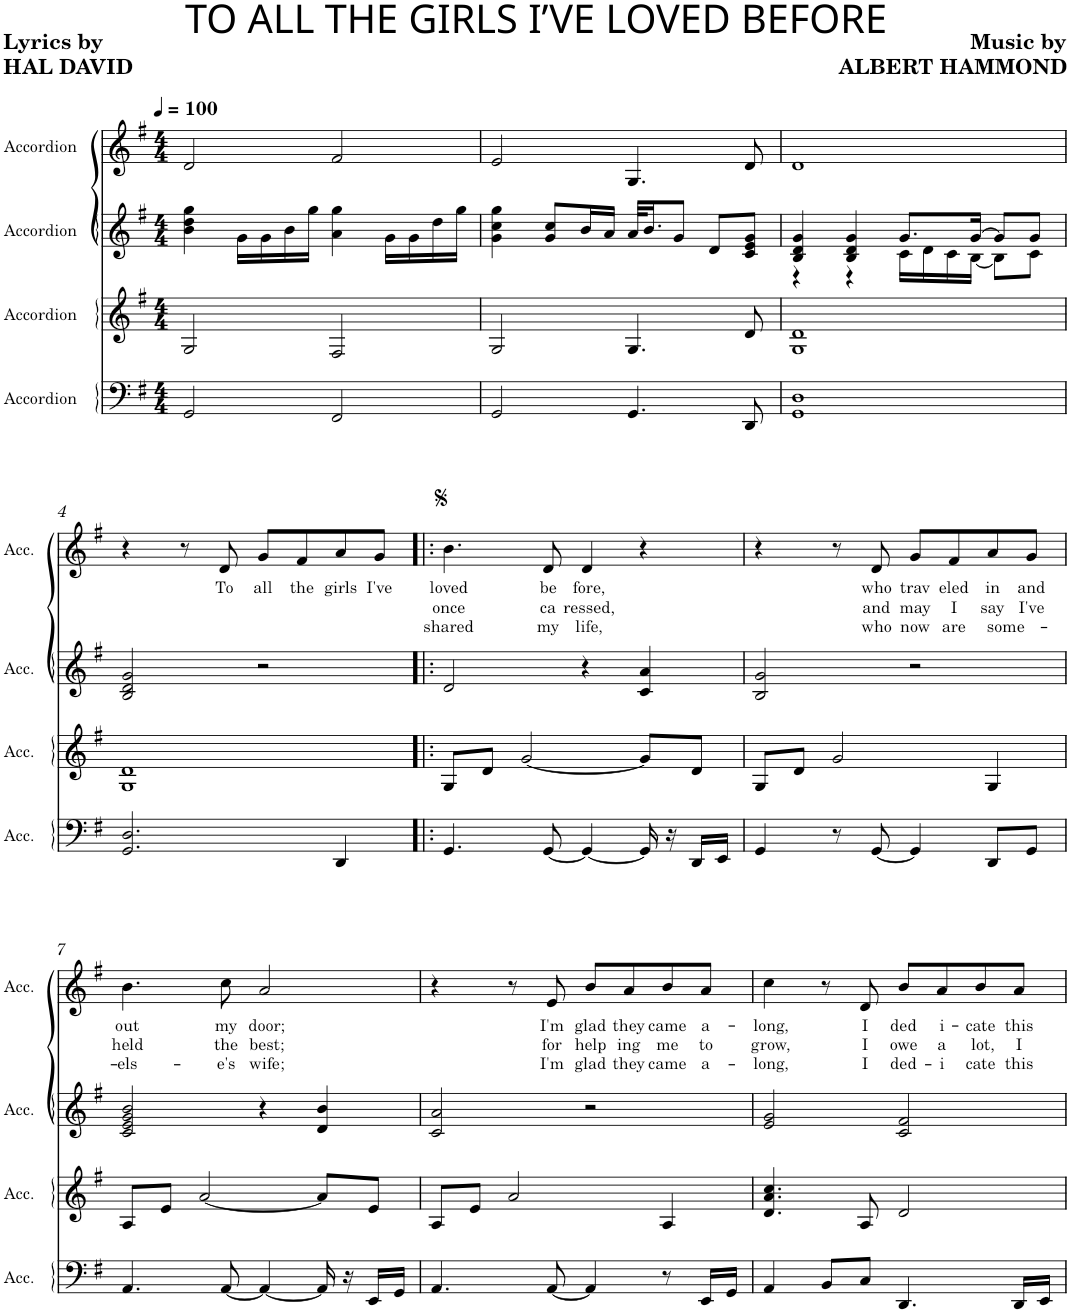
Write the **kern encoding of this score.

**kern	**kern	**kern	**kern	**text	**text	**text
*part4	*part3	*part2	*part1	*part1	*part1	*part1
*staff4	*staff3	*staff2	*staff1	*staff1	*staff1	*staff1
*I"Accordion	*I"Accordion	*I"Accordion	*I"Accordion	*	*	*
*I'Acc.	*I'Acc.	*I'Acc.	*I'Acc.	*	*	*
*clefF4	*clefG2	*clefG2	*clefG2	*	*	*
*k[f#]	*k[f#]	*k[f#]	*k[f#]	*	*	*
*M4/4	*M4/4	*M4/4	*M4/4	*	*	*
*MM100	*MM100	*MM100	*MM100	*	*	*
=1	=1	=1	=1	=1	=1	=1
2GG/	2G/	4b\ 4dd\ 4gg\	2d/	.	.	.
.	.	16g\LL	.	.	.	.
.	.	16g\	.	.	.	.
.	.	16b\	.	.	.	.
.	.	16gg\JJ	.	.	.	.
2FF#/	2F#/	4a\ 4gg\	2f#/	.	.	.
.	.	16g\LL	.	.	.	.
.	.	16g\	.	.	.	.
.	.	16dd\	.	.	.	.
.	.	16gg\JJ	.	.	.	.
=2	=2	=2	=2	=2	=2	=2
2GG/	2G/	4g\ 4cc\ 4gg\	2e/	.	.	.
.	.	8g/ 8cc/L	.	.	.	.
.	.	16b/L	.	.	.	.
.	.	16a/JJ	.	.	.	.
4.GG/	4.G/	32a/KLL	4.G/	.	.	.
.	.	16.b/J	.	.	.	.
.	.	8g/J	.	.	.	.
.	.	8d/L	.	.	.	.
8DD/	8d/	8c/ 8e/ 8g/J	8d/	.	.	.
=3	=3	=3	=3	=3	=3	=3
*	*	*^	*	*	*	*
1GG 1D	1G 1d	4B/ 4d/ 4g/	4r	1d	.	.	.
.	.	4B/ 4d/ 4g/	4r	.	.	.	.
.	.	8.g/L	16c\LL	.	.	.	.
.	.	.	16d\	.	.	.	.
.	.	.	16c\	.	.	.	.
.	.	[16g/Jk	[16B\JJ	.	.	.	.
.	.	8g/L]	8B\L]	.	.	.	.
.	.	8g/J	8c\J	.	.	.	.
*	*	*v	*v	*	*	*	*
!!LO:LB:g=z
=4	=4	=4	=4	=4	=4	=4
2.GG/ 2.D/	1G 1d	2B/ 2d/ 2g/	4r	.	.	.
.	.	.	8r	.	.	.
!	!	!	!	!LO:LY:b	!	!
.	.	.	8d/	To	.	.
!	!	!	!	!LO:LY:b	!	!
.	.	2r	8g/L	all	.	.
!	!	!	!	!LO:LY:b	!	!
.	.	.	8f#/	the	.	.
!	!	!	!	!LO:LY:b	!	!
4DD/	.	.	8a/	girls	.	.
!	!	!	!	!LO:LY:b	!	!
.	.	.	8g/J	I've	.	.
=5!|:	=5!|:	=5!|:	=5!|:	=5!|:	=5!|:	=5!|:
!	!	!	!	!LO:LY:b	!LO:LY:b	!LO:LY:b
4.GG/	8G/L	2d/	4.b\	loved	once	shared
.	8d/J	.	.	.	.	.
.	[2g/	.	.	.	.	.
!	!	!	!	!LO:LY:b	!LO:LY:b	!LO:LY:b
[8GG/	.	.	8d/	be	ca	my
!	!	!	!	!LO:LY:b	!LO:LY:b	!LO:LY:b
4GG/_	.	4r	4d/	fore,	ressed,	life,
16GG/]	8g/L]	4c/ 4a/	4r	.	.	.
16r	.	.	.	.	.	.
16DD/LL	8d/J	.	.	.	.	.
16EE/JJ	.	.	.	.	.	.
=6	=6	=6	=6	=6	=6	=6
4GG/	8G/L	2B/ 2g/	4r	.	.	.
.	8d/J	.	.	.	.	.
8r	2g/	.	8r	.	.	.
!	!	!	!	!LO:LY:b	!LO:LY:b	!LO:LY:b
[8GG/	.	.	8d/	who	and	who
!	!	!	!	!LO:LY:b	!LO:LY:b	!LO:LY:b
4GG/]	.	2r	8g/L	trav	may	now
!	!	!	!	!LO:LY:b	!LO:LY:b	!LO:LY:b
.	.	.	8f#/	eled	I	are
!	!	!	!	!LO:LY:b	!LO:LY:b	!LO:LY:b
8DD/L	4G/	.	8a/	in	say	some-
!	!	!	!	!LO:LY:b	!LO:LY:b	!
8GG/J	.	.	8g/J	and	I've	.
!!LO:LB:g=z
=7	=7	=7	=7	=7	=7	=7
!	!	!	!	!LO:LY:b	!LO:LY:b	!LO:LY:b
4.AA/	8A/L	2c/ 2e/ 2g/ 2b/	4.b\	out	held	-els-
.	8e/J	.	.	.	.	.
.	[2a/	.	.	.	.	.
!	!	!	!	!LO:LY:b	!LO:LY:b	!LO:LY:b
[8AA/	.	.	8cc\	my	the	-e's
!	!	!	!	!LO:LY:b	!LO:LY:b	!LO:LY:b
4AA/_	.	4r	2a/	door;	best;	wife;
16AA/]	8a/L]	4d/ 4b/	.	.	.	.
16r	.	.	.	.	.	.
16EE/LL	8e/J	.	.	.	.	.
16GG/JJ	.	.	.	.	.	.
=8	=8	=8	=8	=8	=8	=8
4.AA/	8A/L	2c/ 2a/	4r	.	.	.
.	8e/J	.	.	.	.	.
.	2a/	.	8r	.	.	.
!	!	!	!	!LO:LY:b	!LO:LY:b	!LO:LY:b
[8AA/	.	.	8e/	I'm	for	I'm
!	!	!	!	!LO:LY:b	!LO:LY:b	!LO:LY:b
4AA/]	.	2r	8b/L	glad	help	glad
!	!	!	!	!LO:LY:b	!LO:LY:b	!LO:LY:b
.	.	.	8a/	they	ing	they
!	!	!	!	!LO:LY:b	!LO:LY:b	!LO:LY:b
8r	4A/	.	8b/	came	me	came
!	!	!	!	!LO:LY:b	!LO:LY:b	!LO:LY:b
16EE/LL	.	.	8a/J	a-	to	a-
16GG/JJ	.	.	.	.	.	.
=9	=9	=9	=9	=9	=9	=9
!	!	!	!	!LO:LY:b	!LO:LY:b	!LO:LY:b
4AA/	4.d/ 4.a/ 4.cc/	2e/ 2g/	4cc\	-long,	grow,	-long,
8BB/L	.	.	8r	.	.	.
!	!	!	!	!LO:LY:b	!LO:LY:b	!LO:LY:b
8C/J	8A/	.	8d/	I	I	I
!	!	!	!	!LO:LY:b	!LO:LY:b	!LO:LY:b
4.DD/	2d/	2c/ 2f#/	8b/L	ded	owe	ded-
!	!	!	!	!LO:LY:b	!LO:LY:b	!LO:LY:b
.	.	.	8a/	i-	a	-i
!	!	!	!	!LO:LY:b	!LO:LY:b	!LO:LY:b
.	.	.	8b/	-cate	lot,	cate
!	!	!	!	!LO:LY:b	!LO:LY:b	!LO:LY:b
16DD/LL	.	.	8a/J	this	I	this
16EE/JJ	.	.	.	.	.	.
=	=	=	=	=	=	=
*-	*-	*-	*-	*-	*-	*-
